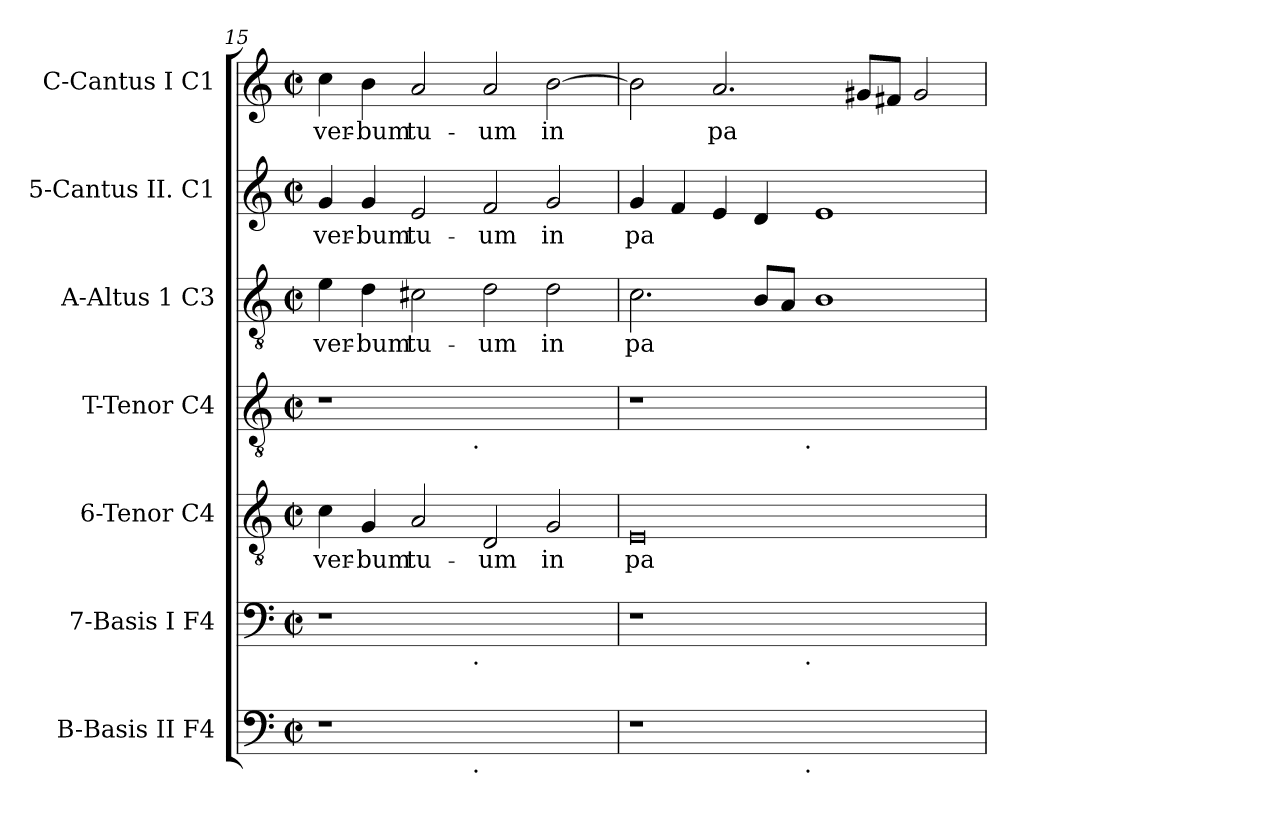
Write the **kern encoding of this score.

**kern	**kern	**kern	**text	**kern	**kern	**text	**kern	**text	**kern	**text
*part7	*part6	*part5	*part5	*part4	*part3	*part3	*part2	*part2	*part1	*part1
*staff7	*staff6	*staff5	*staff5	*staff4	*staff3	*staff3	*staff2	*staff2	*staff1	*staff1
*I"B-Basis II  F4	*I"7-Basis I  F4	*I"6-Tenor  C4	*	*I"T-Tenor  C4	*I"A-Altus 1  C3	*	*I"5-Cantus II.  C1	*	*I"C-Cantus I  C1	*
*I'B	*	*	*	*I'T	*I'A	*	*	*	*I'C	*
*clefF4	*clefF4	*clefGv2	*	*clefGv2	*clefGv2	*	*clefG2	*	*clefG2	*
*k[]	*k[]	*k[]	*	*k[]	*k[]	*	*k[]	*	*k[]	*
*C:	*C:	*C:	*	*C:	*C:	*	*C:	*	*C:	*
*M2/2	*M2/2	*M2/2	*	*M2/2	*M2/2	*	*M2/2	*	*M2/2	*
*met(c|)	*met(c|)	*met(c|)	*	*met(c|)	*met(c|)	*	*met(c|)	*	*met(c|)	*
=15	=15	=15	=15	=15	=15	=15	=15	=15	=15	=15
!	!	!	!LO:LY:b:cj	!	!	!LO:LY:b:cj	!	!LO:LY:b:cj	!	!LO:LY:b:cj
*^	*^	*	*	*^	*	*	*	*	*	*
1r	2ryy	1r	2ryy	4c\	ver-	1r	2ryy	4e\	ver-	4g/	ver-	4cc\	ver-
!	!	!	!	!	!LO:LY:b:cj	!	!	!	!LO:LY:b:cj	!	!LO:LY:b:cj	!	!LO:LY:b:cj
.	.	.	.	4G/	-bum	.	.	4d\	-bum	4g/	-bum	4b\	-bum
!	!	!	!	!	!LO:LY:b:cj	!	!	!	!LO:LY:b:cj	!	!LO:LY:b:cj	!	!LO:LY:b:cj
.	4...ryy	.	4...ryy	2A/	tu-	.	4...ryy	2c#X\	tu-	2e/	tu-	2a/	tu-
!	!	!	!	!	!	!	!LO:TX:b:t=.	!	!	!	!	!	!
!	!	!	!LO:TX:b:t=.	!	!	!	!	!	!	!	!	!	!
!	!LO:TX:b:t=.	!	!	!	!	!	!	!	!	!	!	!	!
.	1ryy	.	1ryy	.	.	.	1ryy	.	.	.	.	.	.
!	!	!	!	!	!LO:LY:b:cj	!	!	!	!LO:LY:b:cj	!	!LO:LY:b:cj	!	!LO:LY:b:cj
1ryy	.	1ryy	.	2D/	-um	1ryy	.	2d\	-um	2f/	-um	2a/	-um
!	!	!	!	!	!LO:LY:b:cj	!	!	!	!LO:LY:b:cj	!	!LO:LY:b:cj	!	!LO:LY:b:cj
.	.	.	.	2G/	in	.	.	2d\	in	2g/	in	[>2b\	in
.	32ryy	.	32ryy	.	.	.	32ryy	.	.	.	.	.	.
=16	=16	=16	=16	=16	=16	=16	=16	=16	=16	=16	=16	=16	=16
!	!	!	!	!	!LO:LY:b:cj	!	!	!	!LO:LY:b:cj	!	!LO:LY:b:cj	!	!LO:LY:b:cj
1r	2ryy	1r	2ryy	0E	pa-	1r	2ryy	2.c\	pa-	4g/	pa-	2b\]	.
!	!	!	!	!	!	!	!	!	!	!	!LO:LY:b:cj	!	!
.	.	.	.	.	.	.	.	.	.	4f/	--	.	.
!	!	!	!	!	!	!	!	!	!	!	!LO:LY:b:cj	!	!LO:LY:b:cj
.	4...ryy	.	4...ryy	.	.	.	4...ryy	.	.	4e/	--	2.a/	pa-
!	!	!	!	!	!	!	!	!	!LO:LY:b:cj	!	!LO:LY:b:cj	!	!
.	.	.	.	.	.	.	.	8B/L	--	4d/	--	.	.
!	!	!	!	!	!	!	!	!	!LO:LY:b:cj	!	!	!	!
.	.	.	.	.	.	.	.	8A/J	--	.	.	.	.
!	!	!	!	!	!	!	!LO:TX:b:t=.	!	!	!	!	!	!
!	!	!	!LO:TX:b:t=.	!	!	!	!	!	!	!	!	!	!
!	!LO:TX:b:t=.	!	!	!	!	!	!	!	!	!	!	!	!
.	1ryy	.	1ryy	.	.	.	1ryy	.	.	.	.	.	.
!	!	!	!	!	!	!	!	!	!LO:LY:b:cj	!	!LO:LY:b:cj	!	!
1ryy	.	1ryy	.	.	.	1ryy	.	1B	--	1e	--	.	.
!	!	!	!	!	!	!	!	!	!	!	!	!	!LO:LY:b:cj
.	.	.	.	.	.	.	.	.	.	.	.	8g#X/L	--
!	!	!	!	!	!	!	!	!	!	!	!	!	!LO:LY:b:cj
.	.	.	.	.	.	.	.	.	.	.	.	8f#X/J	--
!	!	!	!	!	!	!	!	!	!	!	!	!	!LO:LY:b:cj
.	.	.	.	.	.	.	.	.	.	.	.	2g#/	--
.	32ryy	.	32ryy	.	.	.	32ryy	.	.	.	.	.	.
*v	*v	*	*	*	*	*v	*v	*	*	*	*	*	*
*	*v	*v	*	*	*	*	*	*	*	*	*
=	=	=	=	=	=	=	=	=	=	=
*-	*-	*-	*-	*-	*-	*-	*-	*-	*-	*-
